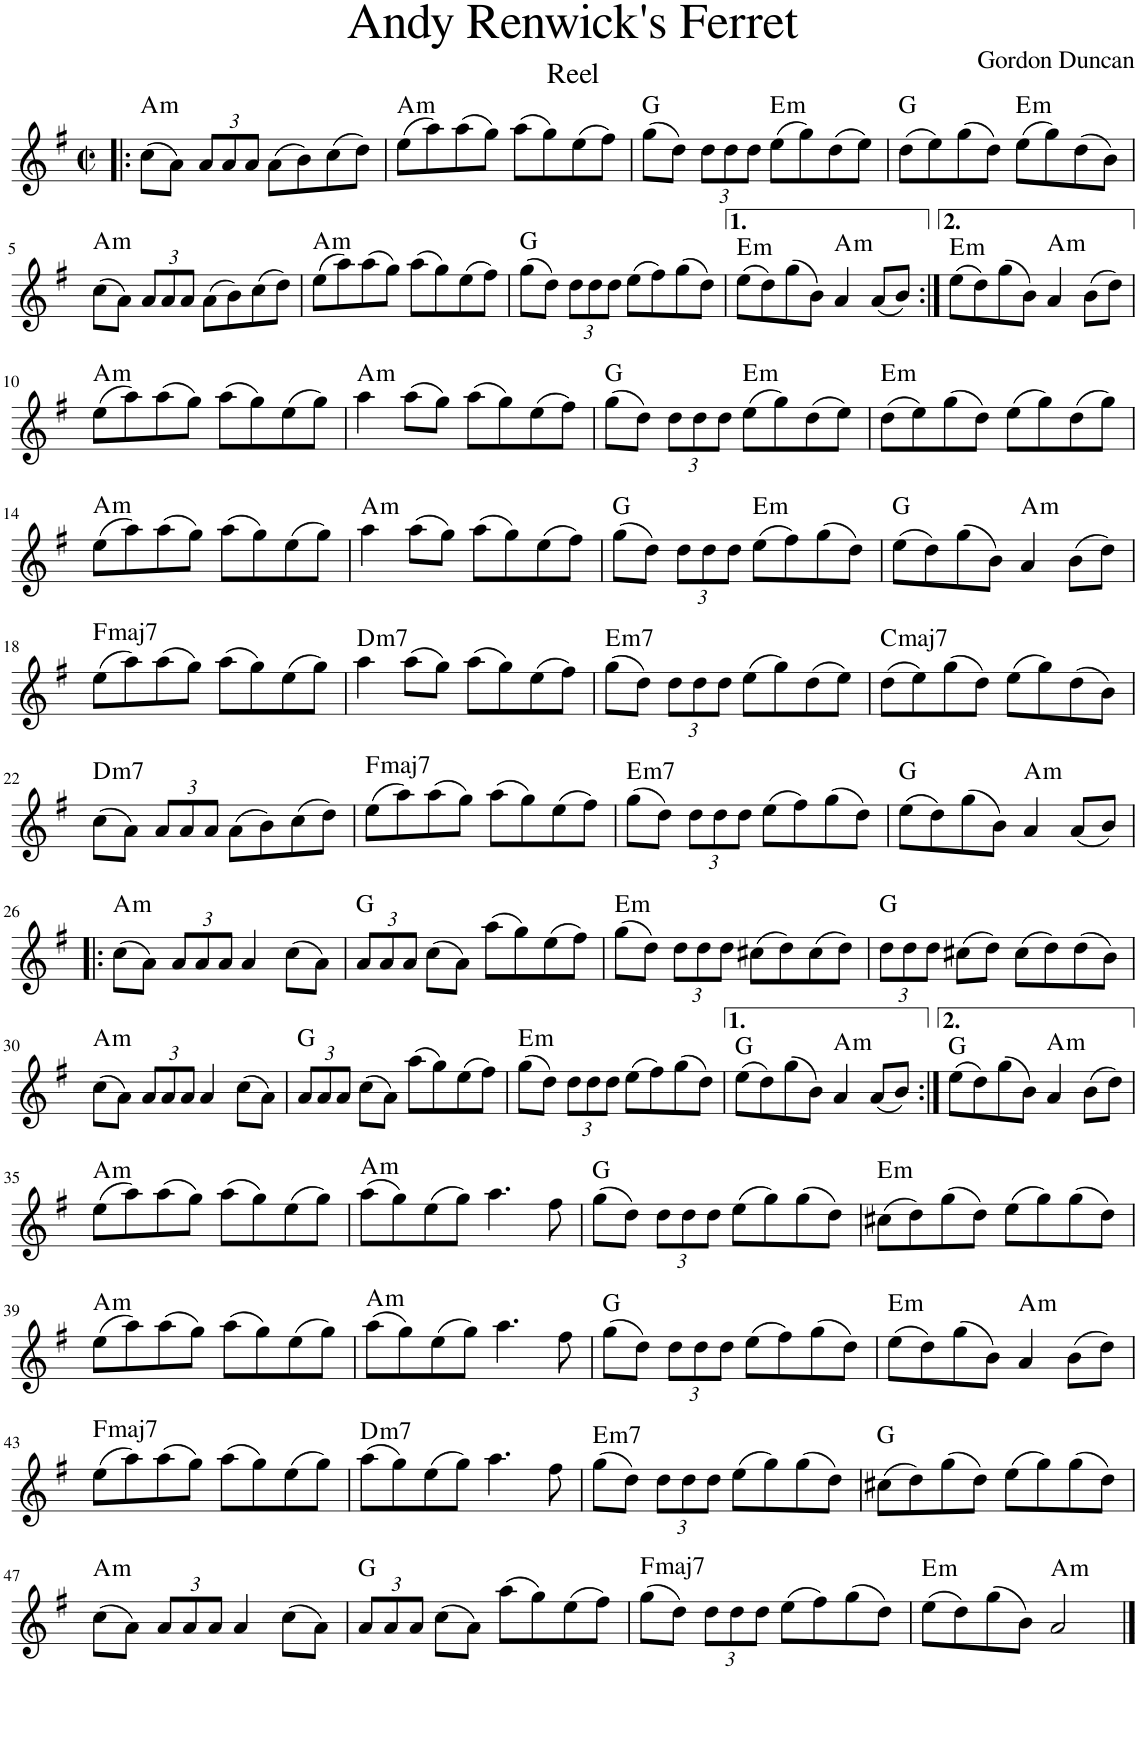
**kern	**harte
*part1	*part1
*staff1	*
*I"Piano	*
*I'Pno	*
*clefG2	*
*k[f#]	*
*M2/2	*
*met(c|)	*
=1!|:	=1!|:
!	!LO:H:kt=m
(8cc\L	A:min
8a\J)	.
*Xbrackettup	*
12a/L	.
12a/	.
12a/J	.
(8a\L	.
8b\)	.
(8cc\	.
8dd\J)	.
=2	=2
!	!LO:H:kt=m
(8ee\L	A:min
8aa\)	.
(8aa\	.
8gg\J)	.
(8aa\L	.
8gg\)	.
(8ee\	.
8ff#\J)	.
=3	=3
(8gg\L	G:maj
8dd\J)	.
12dd\L	.
12dd\	.
12dd\J	.
!	!LO:H:kt=m
(8ee\L	E:min
8gg\)	.
(8dd\	.
8ee\J)	.
=4	=4
(8dd\L	G:maj
8ee\)	.
(8gg\	.
8dd\J)	.
!	!LO:H:kt=m
(8ee\L	E:min
8gg\)	.
(8dd\	.
8b\J)	.
!!LO:LB:g=z
=5	=5
!	!LO:H:kt=m
(8cc\L	A:min
8a\J)	.
12a/L	.
12a/	.
12a/J	.
(8a\L	.
8b\)	.
(8cc\	.
8dd\J)	.
=6	=6
!	!LO:H:kt=m
(8ee\L	A:min
8aa\)	.
(8aa\	.
8gg\J)	.
(8aa\L	.
8gg\)	.
(8ee\	.
8ff#\J)	.
=7	=7
(8gg\L	G:maj
8dd\J)	.
12dd\L	.
12dd\	.
12dd\J	.
(8ee\L	.
8ff#\)	.
(8gg\	.
8dd\J)	.
=8	=8
!	!LO:H:kt=m
(8ee\L	E:min
8dd\)	.
(8gg\	.
8b\J)	.
!	!LO:H:kt=m
4a/	A:min
(8a/L	.
8b/J)	.
=9:|!	=9:|!
!	!LO:H:kt=m
(8ee\L	E:min
8dd\)	.
(8gg\	.
8b\J)	.
!	!LO:H:kt=m
4a/	A:min
(8b\L	.
8dd\J)	.
!!LO:LB:g=z
=10	=10
!	!LO:H:kt=m
(8ee\L	A:min
8aa\)	.
(8aa\	.
8gg\J)	.
(8aa\L	.
8gg\)	.
(8ee\	.
8gg\J)	.
=11	=11
!	!LO:H:kt=m
4aa\	A:min
(8aa\L	.
8gg\J)	.
(8aa\L	.
8gg\)	.
(8ee\	.
8ff#\J)	.
=12	=12
(8gg\L	G:maj
8dd\J)	.
12dd\L	.
12dd\	.
12dd\J	.
!	!LO:H:kt=m
(8ee\L	E:min
8gg\)	.
(8dd\	.
8ee\J)	.
=13	=13
!	!LO:H:kt=m
(8dd\L	E:min
8ee\)	.
(8gg\	.
8dd\J)	.
(8ee\L	.
8gg\)	.
(8dd\	.
8gg\J)	.
!!LO:LB:g=z
=14	=14
!	!LO:H:kt=m
(8ee\L	A:min
8aa\)	.
(8aa\	.
8gg\J)	.
(8aa\L	.
8gg\)	.
(8ee\	.
8gg\J)	.
=15	=15
!	!LO:H:kt=m
4aa\	A:min
(8aa\L	.
8gg\J)	.
(8aa\L	.
8gg\)	.
(8ee\	.
8ff#\J)	.
=16	=16
(8gg\L	G:maj
8dd\J)	.
12dd\L	.
12dd\	.
12dd\J	.
!	!LO:H:kt=m
(8ee\L	E:min
8ff#\)	.
(8gg\	.
8dd\J)	.
=17	=17
(8ee\L	G:maj
8dd\)	.
(8gg\	.
8b\J)	.
!	!LO:H:kt=m
4a/	A:min
(8b\L	.
8dd\J)	.
!!LO:LB:g=z
=18	=18
!	!LO:H:kt=maj7
(8ee\L	F:maj7
8aa\)	.
(8aa\	.
8gg\J)	.
(8aa\L	.
8gg\)	.
(8ee\	.
8gg\J)	.
=19	=19
!	!LO:H:kt=m7
4aa\	D:min7
(8aa\L	.
8gg\J)	.
(8aa\L	.
8gg\)	.
(8ee\	.
8ff#\J)	.
=20	=20
!	!LO:H:kt=m7
(8gg\L	E:min7
8dd\J)	.
12dd\L	.
12dd\	.
12dd\J	.
(8ee\L	.
8gg\)	.
(8dd\	.
8ee\J)	.
=21	=21
!	!LO:H:kt=maj7
(8dd\L	C:maj7
8ee\)	.
(8gg\	.
8dd\J)	.
(8ee\L	.
8gg\)	.
(8dd\	.
8b\J)	.
!!LO:LB:g=z
=22	=22
!	!LO:H:kt=m7
(8cc\L	D:min7
8a\J)	.
12a/L	.
12a/	.
12a/J	.
(8a\L	.
8b\)	.
(8cc\	.
8dd\J)	.
=23	=23
!	!LO:H:kt=maj7
(8ee\L	F:maj7
8aa\)	.
(8aa\	.
8gg\J)	.
(8aa\L	.
8gg\)	.
(8ee\	.
8ff#\J)	.
=24	=24
!	!LO:H:kt=m7
(8gg\L	E:min7
8dd\J)	.
12dd\L	.
12dd\	.
12dd\J	.
(8ee\L	.
8ff#\)	.
(8gg\	.
8dd\J)	.
=25	=25
(8ee\L	G:maj
8dd\)	.
(8gg\	.
8b\J)	.
!	!LO:H:kt=m
4a/	A:min
(8a/L	.
8b/J)	.
!!LO:LB:g=z
=26!|:	=26!|:
!	!LO:H:kt=m
(8cc\L	A:min
8a\J)	.
12a/L	.
12a/	.
12a/J	.
4a/	.
(8cc\L	.
8a\J)	.
=27	=27
12a/L	G:maj
12a/	.
12a/J	.
(8cc\L	.
8a\J)	.
(8aa\L	.
8gg\)	.
(8ee\	.
8ff#\J)	.
=28	=28
!	!LO:H:kt=m
(8gg\L	E:min
8dd\J)	.
12dd\L	.
12dd\	.
12dd\J	.
(8cc#X\L	.
8dd\)	.
(8cc#\	.
8dd\J)	.
=29	=29
12dd\L	G:maj
12dd\	.
12dd\J	.
(8cc#X\L	.
8dd\J)	.
(8cc#\L	.
8dd\)	.
(8dd\	.
8b\J)	.
!!LO:LB:g=z
=30	=30
!	!LO:H:kt=m
(8cc\L	A:min
8a\J)	.
12a/L	.
12a/	.
12a/J	.
4a/	.
(8cc\L	.
8a\J)	.
=31	=31
12a/L	G:maj
12a/	.
12a/J	.
(8cc\L	.
8a\J)	.
(8aa\L	.
8gg\)	.
(8ee\	.
8ff#\J)	.
=32	=32
!	!LO:H:kt=m
(8gg\L	E:min
8dd\J)	.
12dd\L	.
12dd\	.
12dd\J	.
(8ee\L	.
8ff#\)	.
(8gg\	.
8dd\J)	.
=33	=33
(8ee\L	G:maj
8dd\)	.
(8gg\	.
8b\J)	.
!	!LO:H:kt=m
4a/	A:min
(8a/L	.
8b/J)	.
=34:|!	=34:|!
(8ee\L	G:maj
8dd\)	.
(8gg\	.
8b\J)	.
!	!LO:H:kt=m
4a/	A:min
(8b\L	.
8dd\J)	.
!!LO:LB:g=z
=35	=35
!	!LO:H:kt=m
(8ee\L	A:min
8aa\)	.
(8aa\	.
8gg\J)	.
(8aa\L	.
8gg\)	.
(8ee\	.
8gg\J)	.
=36	=36
!	!LO:H:kt=m
(8aa\L	A:min
8gg\)	.
(8ee\	.
8gg\J)	.
4.aa\	.
8ff#\	.
=37	=37
(8gg\L	G:maj
8dd\J)	.
12dd\L	.
12dd\	.
12dd\J	.
(8ee\L	.
8gg\)	.
(8gg\	.
8dd\J)	.
=38	=38
!	!LO:H:kt=m
(8cc#X\L	E:min
8dd\)	.
(8gg\	.
8dd\J)	.
(8ee\L	.
8gg\)	.
(8gg\	.
8dd\J)	.
!!LO:LB:g=z
=39	=39
!	!LO:H:kt=m
(8ee\L	A:min
8aa\)	.
(8aa\	.
8gg\J)	.
(8aa\L	.
8gg\)	.
(8ee\	.
8gg\J)	.
=40	=40
!	!LO:H:kt=m
(8aa\L	A:min
8gg\)	.
(8ee\	.
8gg\J)	.
4.aa\	.
8ff#\	.
=41	=41
(8gg\L	G:maj
8dd\J)	.
12dd\L	.
12dd\	.
12dd\J	.
(8ee\L	.
8ff#\)	.
(8gg\	.
8dd\J)	.
=42	=42
!	!LO:H:kt=m
(8ee\L	E:min
8dd\)	.
(8gg\	.
8b\J)	.
!	!LO:H:kt=m
4a/	A:min
(8b\L	.
8dd\J)	.
!!LO:LB:g=z
=43	=43
!	!LO:H:kt=maj7
(8ee\L	F:maj7
8aa\)	.
(8aa\	.
8gg\J)	.
(8aa\L	.
8gg\)	.
(8ee\	.
8gg\J)	.
=44	=44
!	!LO:H:kt=m7
(8aa\L	D:min7
8gg\)	.
(8ee\	.
8gg\J)	.
4.aa\	.
8ff#\	.
=45	=45
!	!LO:H:kt=m7
(8gg\L	E:min7
8dd\J)	.
12dd\L	.
12dd\	.
12dd\J	.
(8ee\L	.
8gg\)	.
(8gg\	.
8dd\J)	.
=46	=46
(8cc#X\L	G:maj
8dd\)	.
(8gg\	.
8dd\J)	.
(8ee\L	.
8gg\)	.
(8gg\	.
8dd\J)	.
!!LO:LB:g=z
=47	=47
!	!LO:H:kt=m
(8cc\L	A:min
8a\J)	.
12a/L	.
12a/	.
12a/J	.
4a/	.
(8cc\L	.
8a\J)	.
=48	=48
12a/L	G:maj
12a/	.
12a/J	.
(8cc\L	.
8a\J)	.
(8aa\L	.
8gg\)	.
(8ee\	.
8ff#\J)	.
=49	=49
!	!LO:H:kt=maj7
(8gg\L	F:maj7
8dd\J)	.
12dd\L	.
12dd\	.
12dd\J	.
(8ee\L	.
8ff#\)	.
(8gg\	.
8dd\J)	.
=50	=50
!	!LO:H:kt=m
(8ee\L	E:min
8dd\)	.
(8gg\	.
8b\J)	.
!	!LO:H:kt=m
2a/	A:min
==	==
*-	*-
